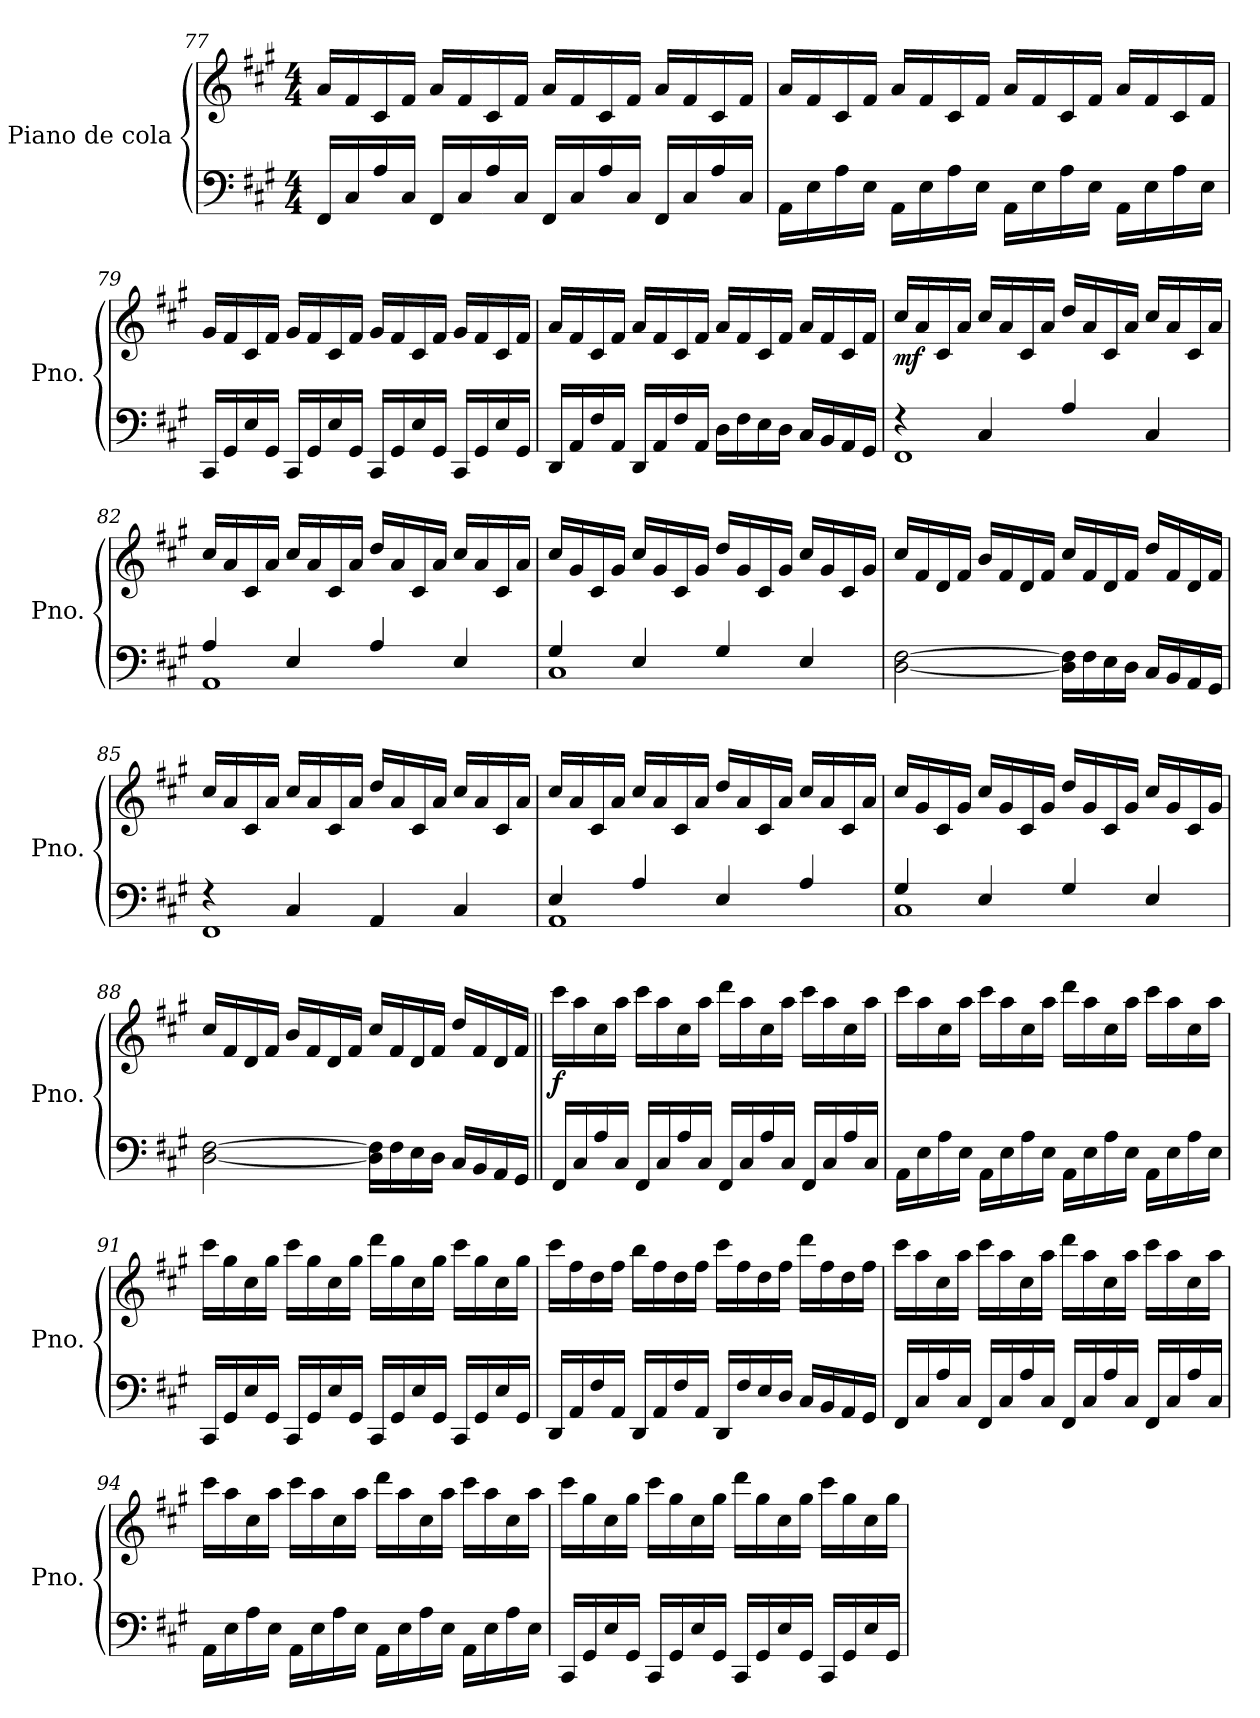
**kern	**kern	**dynam
*part1	*part1	*part1
*staff2	*staff1	*staff1/2
*I"Piano de cola	*	*
*I'Pno.	*	*
!!LO:LB:g=z
*clefF4	*clefG2	*
*k[f#c#g#]	*k[f#c#g#]	*
*M4/4	*M4/4	*
=77	=77	=77
16FF#/LL	16a/LL	.
16C#/	16f#/	.
16A/	16c#/	.
16C#/JJ	16f#/JJ	.
16FF#/LL	16a/LL	.
16C#/	16f#/	.
16A/	16c#/	.
16C#/JJ	16f#/JJ	.
16FF#/LL	16a/LL	.
16C#/	16f#/	.
16A/	16c#/	.
16C#/JJ	16f#/JJ	.
16FF#/LL	16a/LL	.
16C#/	16f#/	.
16A/	16c#/	.
16C#/JJ	16f#/JJ	.
=78	=78	=78
16AA\LL	16a/LL	.
16E\	16f#/	.
16A\	16c#/	.
16E\JJ	16f#/JJ	.
16AA\LL	16a/LL	.
16E\	16f#/	.
16A\	16c#/	.
16E\JJ	16f#/JJ	.
16AA\LL	16a/LL	.
16E\	16f#/	.
16A\	16c#/	.
16E\JJ	16f#/JJ	.
16AA\LL	16a/LL	.
16E\	16f#/	.
16A\	16c#/	.
16E\JJ	16f#/JJ	.
!!LO:PB:g=z
=79	=79	=79
16CC#/LL	16g#/LL	.
16GG#/	16f#/	.
16E/	16c#/	.
16GG#/JJ	16f#/JJ	.
16CC#/LL	16g#/LL	.
16GG#/	16f#/	.
16E/	16c#/	.
16GG#/JJ	16f#/JJ	.
16CC#/LL	16g#/LL	.
16GG#/	16f#/	.
16E/	16c#/	.
16GG#/JJ	16f#/JJ	.
16CC#/LL	16g#/LL	.
16GG#/	16f#/	.
16E/	16c#/	.
16GG#/JJ	16f#/JJ	.
=80	=80	=80
16DD/LL	16a/LL	.
16AA/	16f#/	.
16F#/	16c#/	.
16AA/JJ	16f#/JJ	.
16DD/LL	16a/LL	.
16AA/	16f#/	.
16F#/	16c#/	.
16AA/JJ	16f#/JJ	.
16D\LL	16a/LL	.
16F#\	16f#/	.
16E\	16c#/	.
16D\JJ	16f#/JJ	.
16C#/LL	16a/LL	.
16BB/	16f#/	.
16AA/	16c#/	.
16GG#/JJ	16f#/JJ	.
!!LO:LB:g=z
=81	=81	=81
*^	*	*
!	!	!	!LO:DY:b
4r	1FF#	16cc#/LL	mf
.	.	16a/	.
.	.	16c#/	.
.	.	16a/JJ	.
4C#/	.	16cc#/LL	.
.	.	16a/	.
.	.	16c#/	.
.	.	16a/JJ	.
4A/	.	16dd/LL	.
.	.	16a/	.
.	.	16c#/	.
.	.	16a/JJ	.
4C#/	.	16cc#/LL	.
.	.	16a/	.
.	.	16c#/	.
.	.	16a/JJ	.
=82	=82	=82	=82
4A/	1AA	16cc#/LL	.
.	.	16a/	.
.	.	16c#/	.
.	.	16a/JJ	.
4E/	.	16cc#/LL	.
.	.	16a/	.
.	.	16c#/	.
.	.	16a/JJ	.
4A/	.	16dd/LL	.
.	.	16a/	.
.	.	16c#/	.
.	.	16a/JJ	.
4E/	.	16cc#/LL	.
.	.	16a/	.
.	.	16c#/	.
.	.	16a/JJ	.
!!LO:LB:g=z
=83	=83	=83	=83
4G#/	1C#	16cc#/LL	.
.	.	16g#/	.
.	.	16c#/	.
.	.	16g#/JJ	.
4E/	.	16cc#/LL	.
.	.	16g#/	.
.	.	16c#/	.
.	.	16g#/JJ	.
4G#/	.	16dd/LL	.
.	.	16g#/	.
.	.	16c#/	.
.	.	16g#/JJ	.
4E/	.	16cc#/LL	.
.	.	16g#/	.
.	.	16c#/	.
.	.	16g#/JJ	.
*v	*v	*	*
=84	=84	=84
[2D\ [2F#\	16cc#/LL	.
.	16f#/	.
.	16d/	.
.	16f#/JJ	.
.	16b/LL	.
.	16f#/	.
.	16d/	.
.	16f#/JJ	.
16D\] 16F#\]LL	16cc#/LL	.
16F#\	16f#/	.
16E\	16d/	.
16D\JJ	16f#/JJ	.
16C#/LL	16dd/LL	.
16BB/	16f#/	.
16AA/	16d/	.
16GG#/JJ	16f#/JJ	.
!!LO:LB:g=z
=85	=85	=85
*^	*	*
4r	1FF#	16cc#/LL	.
.	.	16a/	.
.	.	16c#/	.
.	.	16a/JJ	.
4C#/	.	16cc#/LL	.
.	.	16a/	.
.	.	16c#/	.
.	.	16a/JJ	.
4AA/	.	16dd/LL	.
.	.	16a/	.
.	.	16c#/	.
.	.	16a/JJ	.
4C#/	.	16cc#/LL	.
.	.	16a/	.
.	.	16c#/	.
.	.	16a/JJ	.
=86	=86	=86	=86
4E/	1AA	16cc#/LL	.
.	.	16a/	.
.	.	16c#/	.
.	.	16a/JJ	.
4A/	.	16cc#/LL	.
.	.	16a/	.
.	.	16c#/	.
.	.	16a/JJ	.
4E/	.	16dd/LL	.
.	.	16a/	.
.	.	16c#/	.
.	.	16a/JJ	.
4A/	.	16cc#/LL	.
.	.	16a/	.
.	.	16c#/	.
.	.	16a/JJ	.
!!LO:LB:g=z
=87	=87	=87	=87
4G#/	1C#	16cc#/LL	.
.	.	16g#/	.
.	.	16c#/	.
.	.	16g#/JJ	.
4E/	.	16cc#/LL	.
.	.	16g#/	.
.	.	16c#/	.
.	.	16g#/JJ	.
4G#/	.	16dd/LL	.
.	.	16g#/	.
.	.	16c#/	.
.	.	16g#/JJ	.
4E/	.	16cc#/LL	.
.	.	16g#/	.
.	.	16c#/	.
.	.	16g#/JJ	.
*v	*v	*	*
=88	=88	=88
[2D\ [2F#\	16cc#/LL	.
.	16f#/	.
.	16d/	.
.	16f#/JJ	.
.	16b/LL	.
.	16f#/	.
.	16d/	.
.	16f#/JJ	.
16D\] 16F#\]LL	16cc#/LL	.
16F#\	16f#/	.
16E\	16d/	.
16D\JJ	16f#/JJ	.
16C#/LL	16dd/LL	.
16BB/	16f#/	.
16AA/	16d/	.
16GG#/JJ	16f#/JJ	.
!!LO:LB:g=z
=89||	=89||	=89||
!	!	!LO:DY:b
16FF#/LL	16ccc#\LL	f
16C#/	16aa\	.
16A/	16cc#\	.
16C#/JJ	16aa\JJ	.
16FF#/LL	16ccc#\LL	.
16C#/	16aa\	.
16A/	16cc#\	.
16C#/JJ	16aa\JJ	.
16FF#/LL	16ddd\LL	.
16C#/	16aa\	.
16A/	16cc#\	.
16C#/JJ	16aa\JJ	.
16FF#/LL	16ccc#\LL	.
16C#/	16aa\	.
16A/	16cc#\	.
16C#/JJ	16aa\JJ	.
=90	=90	=90
16AA\LL	16ccc#\LL	.
16E\	16aa\	.
16A\	16cc#\	.
16E\JJ	16aa\JJ	.
16AA\LL	16ccc#\LL	.
16E\	16aa\	.
16A\	16cc#\	.
16E\JJ	16aa\JJ	.
16AA\LL	16ddd\LL	.
16E\	16aa\	.
16A\	16cc#\	.
16E\JJ	16aa\JJ	.
16AA\LL	16ccc#\LL	.
16E\	16aa\	.
16A\	16cc#\	.
16E\JJ	16aa\JJ	.
!!LO:PB:g=z
=91	=91	=91
16CC#/LL	16ccc#\LL	.
16GG#/	16gg#\	.
16E/	16cc#\	.
16GG#/JJ	16gg#\JJ	.
16CC#/LL	16ccc#\LL	.
16GG#/	16gg#\	.
16E/	16cc#\	.
16GG#/JJ	16gg#\JJ	.
16CC#/LL	16ddd\LL	.
16GG#/	16gg#\	.
16E/	16cc#\	.
16GG#/JJ	16gg#\JJ	.
16CC#/LL	16ccc#\LL	.
16GG#/	16gg#\	.
16E/	16cc#\	.
16GG#/JJ	16gg#\JJ	.
=92	=92	=92
16DD/LL	16ccc#\LL	.
16AA/	16ff#\	.
16F#/	16dd\	.
16AA/JJ	16ff#\JJ	.
16DD/LL	16bb\LL	.
16AA/	16ff#\	.
16F#/	16dd\	.
16AA/JJ	16ff#\JJ	.
16DD/LL	16ccc#\LL	.
16F#/	16ff#\	.
16E/	16dd\	.
16D/JJ	16ff#\JJ	.
16C#/LL	16ddd\LL	.
16BB/	16ff#\	.
16AA/	16dd\	.
16GG#/JJ	16ff#\JJ	.
!!LO:LB:g=z
=93	=93	=93
16FF#/LL	16ccc#\LL	.
16C#/	16aa\	.
16A/	16cc#\	.
16C#/JJ	16aa\JJ	.
16FF#/LL	16ccc#\LL	.
16C#/	16aa\	.
16A/	16cc#\	.
16C#/JJ	16aa\JJ	.
16FF#/LL	16ddd\LL	.
16C#/	16aa\	.
16A/	16cc#\	.
16C#/JJ	16aa\JJ	.
16FF#/LL	16ccc#\LL	.
16C#/	16aa\	.
16A/	16cc#\	.
16C#/JJ	16aa\JJ	.
=94	=94	=94
16AA\LL	16ccc#\LL	.
16E\	16aa\	.
16A\	16cc#\	.
16E\JJ	16aa\JJ	.
16AA\LL	16ccc#\LL	.
16E\	16aa\	.
16A\	16cc#\	.
16E\JJ	16aa\JJ	.
16AA\LL	16ddd\LL	.
16E\	16aa\	.
16A\	16cc#\	.
16E\JJ	16aa\JJ	.
16AA\LL	16ccc#\LL	.
16E\	16aa\	.
16A\	16cc#\	.
16E\JJ	16aa\JJ	.
!!LO:LB:g=z
=95	=95	=95
16CC#/LL	16ccc#\LL	.
16GG#/	16gg#\	.
16E/	16cc#\	.
16GG#/JJ	16gg#\JJ	.
16CC#/LL	16ccc#\LL	.
16GG#/	16gg#\	.
16E/	16cc#\	.
16GG#/JJ	16gg#\JJ	.
16CC#/LL	16ddd\LL	.
16GG#/	16gg#\	.
16E/	16cc#\	.
16GG#/JJ	16gg#\JJ	.
16CC#/LL	16ccc#\LL	.
16GG#/	16gg#\	.
16E/	16cc#\	.
16GG#/JJ	16gg#\JJ	.
=	=	=
*-	*-	*-
